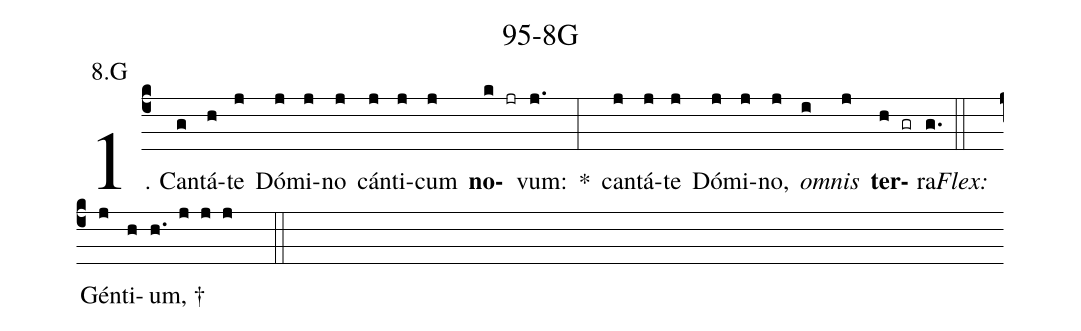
name: 95-8G;
annotation: 8.G;
%%
(c4)1. Can(g)tá(h)te(j) Dó(j)mi(j)no(j) cán(j)ti(j)cum(j) <b>no</b>(k jr)vum:(j.) *(:) can(j)tá(j)te(j) Dó(j)mi(j)no,(j) <i>om</i>(i)<i>nis</i>(j) <b>ter</b>(h gr)ra.(g.) (::)
<i>Flex:</i>()  Gén(j)ti(h)um, †(h. j j j  ::)
